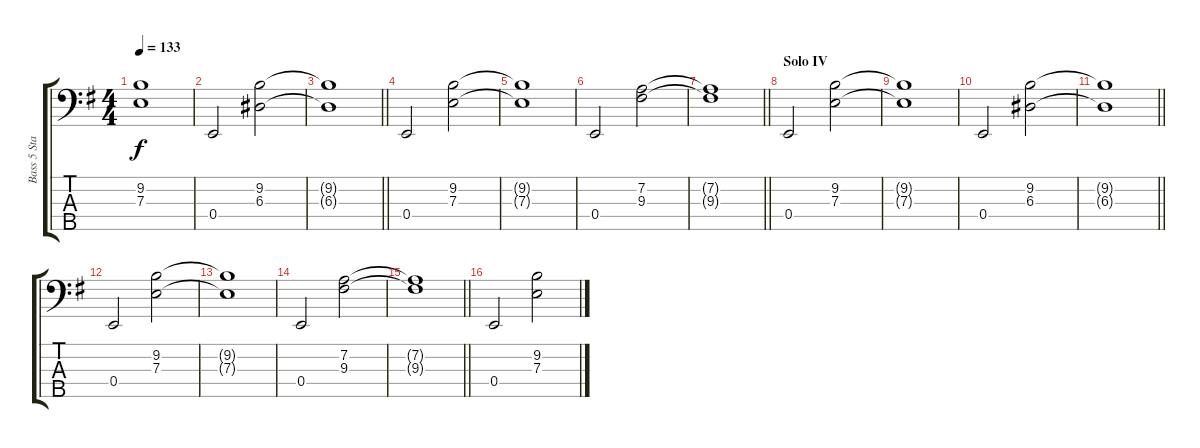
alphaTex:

\track ("Bass 5 Standard" "Bass 5 Sta") {instrument electricbassfinger}
\staff {score tabs}
\tuning (G2 D2 A1 E1 B0) {hide}
\ts (4 4)
\tempo 133
\clef f4
\ks eminor
(9.2{t} 7.3{t}).1{dy f} |
0.4.2 (9.2 6.3).2 |
\barLineRight lightlight
(9.2{t} 6.3{t}).1 |
0.4.2 (9.2 7.3).2 |
(9.2{t} 7.3{t}).1 |
0.4.2 (7.2 9.3).2 |
\barLineRight lightlight
(7.2{t} 9.3{t}).1 |
\section ("" "Solo IV")
0.4.2 (9.2 7.3).2 |
(9.2{t} 7.3{t}).1 |
0.4.2 (9.2 6.3).2 |
\barLineRight lightlight
(9.2{t} 6.3{t}).1 |
0.4.2 (9.2 7.3).2 |
(9.2{t} 7.3{t}).1 |
0.4.2 (7.2 9.3).2 |
\barLineRight lightlight
(7.2{t} 9.3{t}).1 |
0.4.2 (9.2 7.3).2
